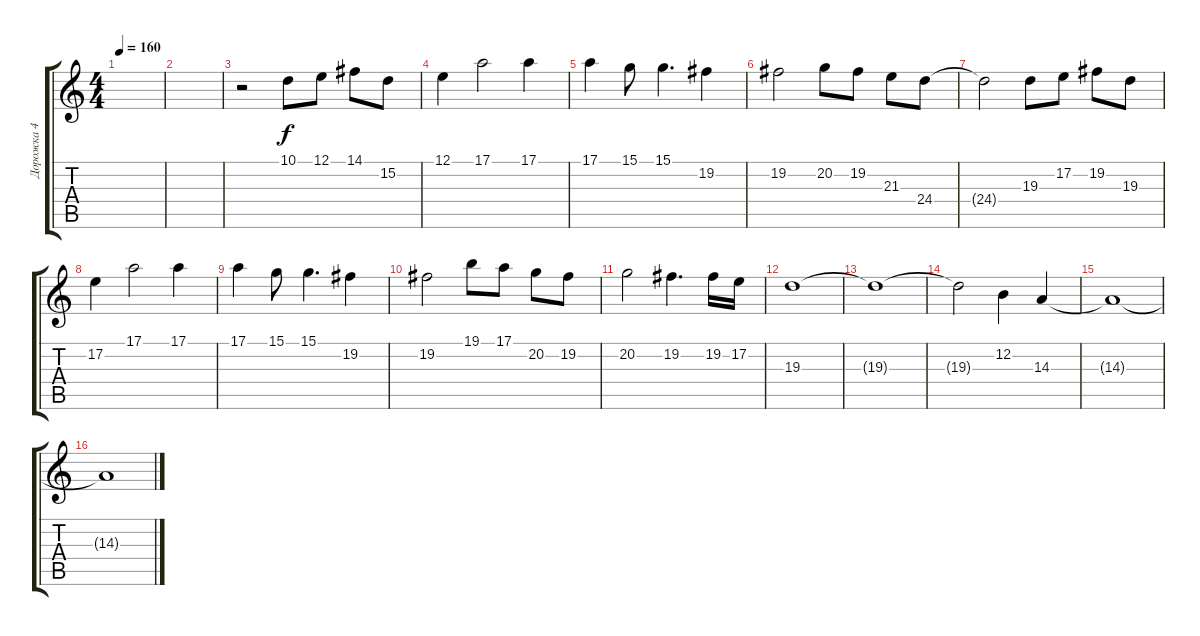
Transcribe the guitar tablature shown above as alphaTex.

\track ("Дорожка 4" "Дорожка 4") {instrument flute}
\staff {score tabs}
\tuning (E4 B3 G3 D3 A2 E2) {hide}
\ts (4 4)
\tempo 160
\clef g2
\ks c
|
|
r.2 10.1.8 12.1.8 14.1.8 15.2.8 |
12.1.4 17.1.2 17.1.4 |
17.1.4 15.1.8 15.1.4{d} 19.2.4 |
19.2.2 20.2.8 19.2.8 21.3.8 24.4.8 |
24.4{t}.2 19.3.8 17.2.8 19.2.8 19.3.8 |
17.2.4 17.1.2 17.1.4 |
17.1.4 15.1.8 15.1.4{d} 19.2.4 |
19.2.2 19.1.8 17.1.8 20.2.8 19.2.8 |
20.2.2 19.2.4{d} 19.2.16 17.2.16 |
19.3.1 |
19.3{t}.1 |
19.3{t}.2 12.2.4 14.3.4 |
14.3{t}.1 |
14.3{t}.1
